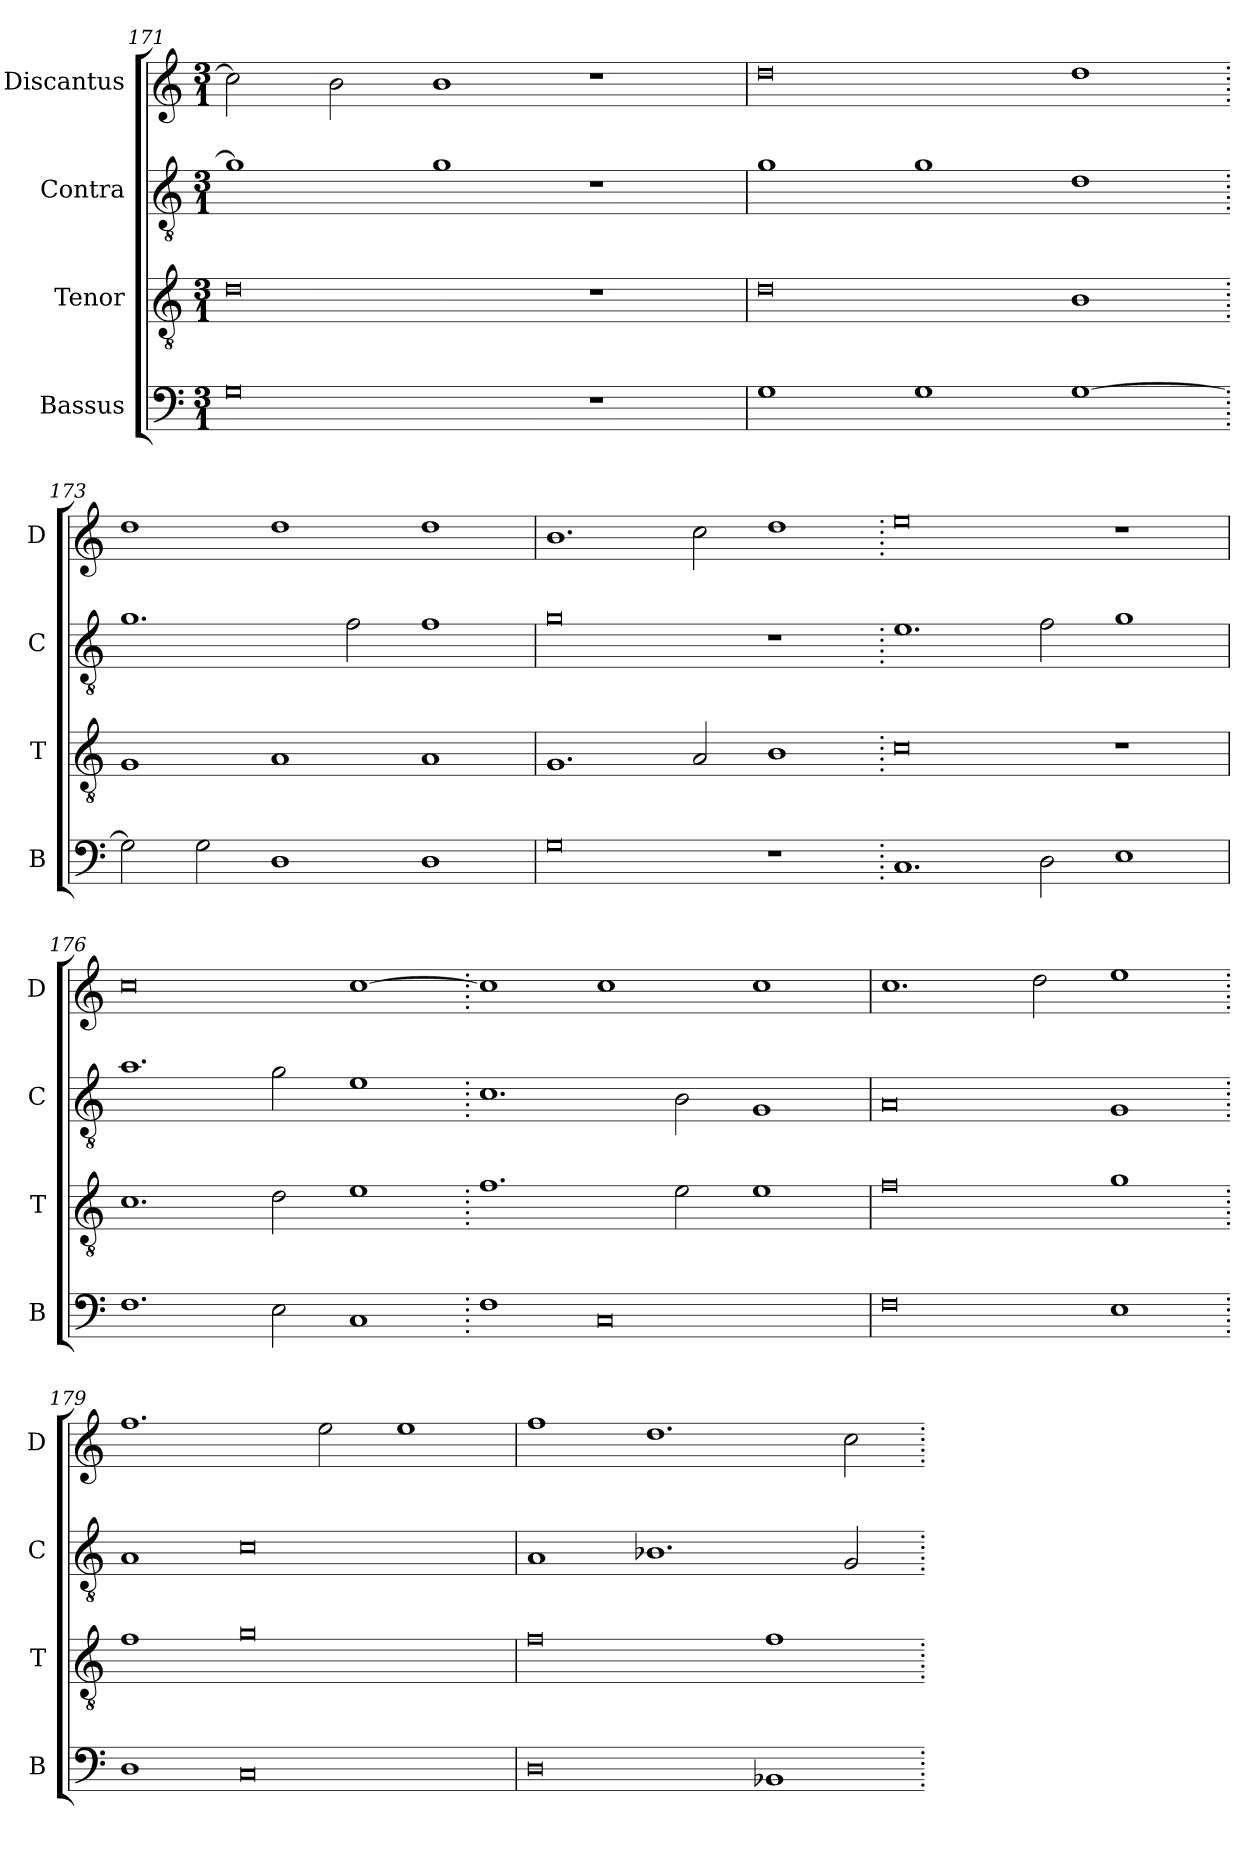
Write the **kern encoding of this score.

**kern	**kern	**kern	**kern
*part4	*part3	*part2	*part1
*staff4	*staff3	*staff2	*staff1
*I"Bassus	*I"Tenor	*I"Contra	*I"Discantus
*I'B	*I'T	*I'C	*I'D
*clefF4	*clefGv2	*clefGv2	*clefG2
*k[]	*k[]	*k[]	*k[]
*M3/1	*M3/1	*M3/1	*M3/1
=171	=171	=171	=171
0G	0d	1g]	2cc\]
.	.	.	2b\
.	.	1g	1b
1r	1r	1r	1r
=172	=172	=172	=172
1G	0d	1g	0dd
1G	.	1g	.
[1G	1B	1d	1dd
=173.	=173.	=173.	=173.
2G\]	1G	1.g	1dd
2G\	.	.	.
1D	1A	.	1dd
.	.	2f\	.
1D	1A	1f	1dd
=174	=174	=174	=174
0G	1.G	0g	1.b
.	2A/	.	2cc\
1r	1B	1r	1dd
=175.	=175.	=175.	=175.
1.C	0c	1.e	0ee
2D\	.	2f\	.
1E	1r	1g	1r
=176	=176	=176	=176
1.F	1.c	1.a	0cc
2E\	2d\	2g\	.
1C	1e	1e	[1cc
=177.	=177.	=177.	=177.
1F	1.f	1.c	1cc]
0C	.	.	1cc
.	2e\	2B\	.
.	1e	1G	1cc
=178	=178	=178	=178
0F	0f	0A	1.cc
.	.	.	2dd\
1E	1g	1G	1ee
=179.	=179.	=179.	=179.
1D	1f	1A	1.ff
0C	0g	0c	.
.	.	.	2ee\
.	.	.	1ee
=180	=180	=180	=180
0D	0f	1A	1ff
.	.	1.B-X	1.dd
1BB-X	1f	.	.
.	.	2G/	2cc\
=.	=.	=.	=.
*-	*-	*-	*-
